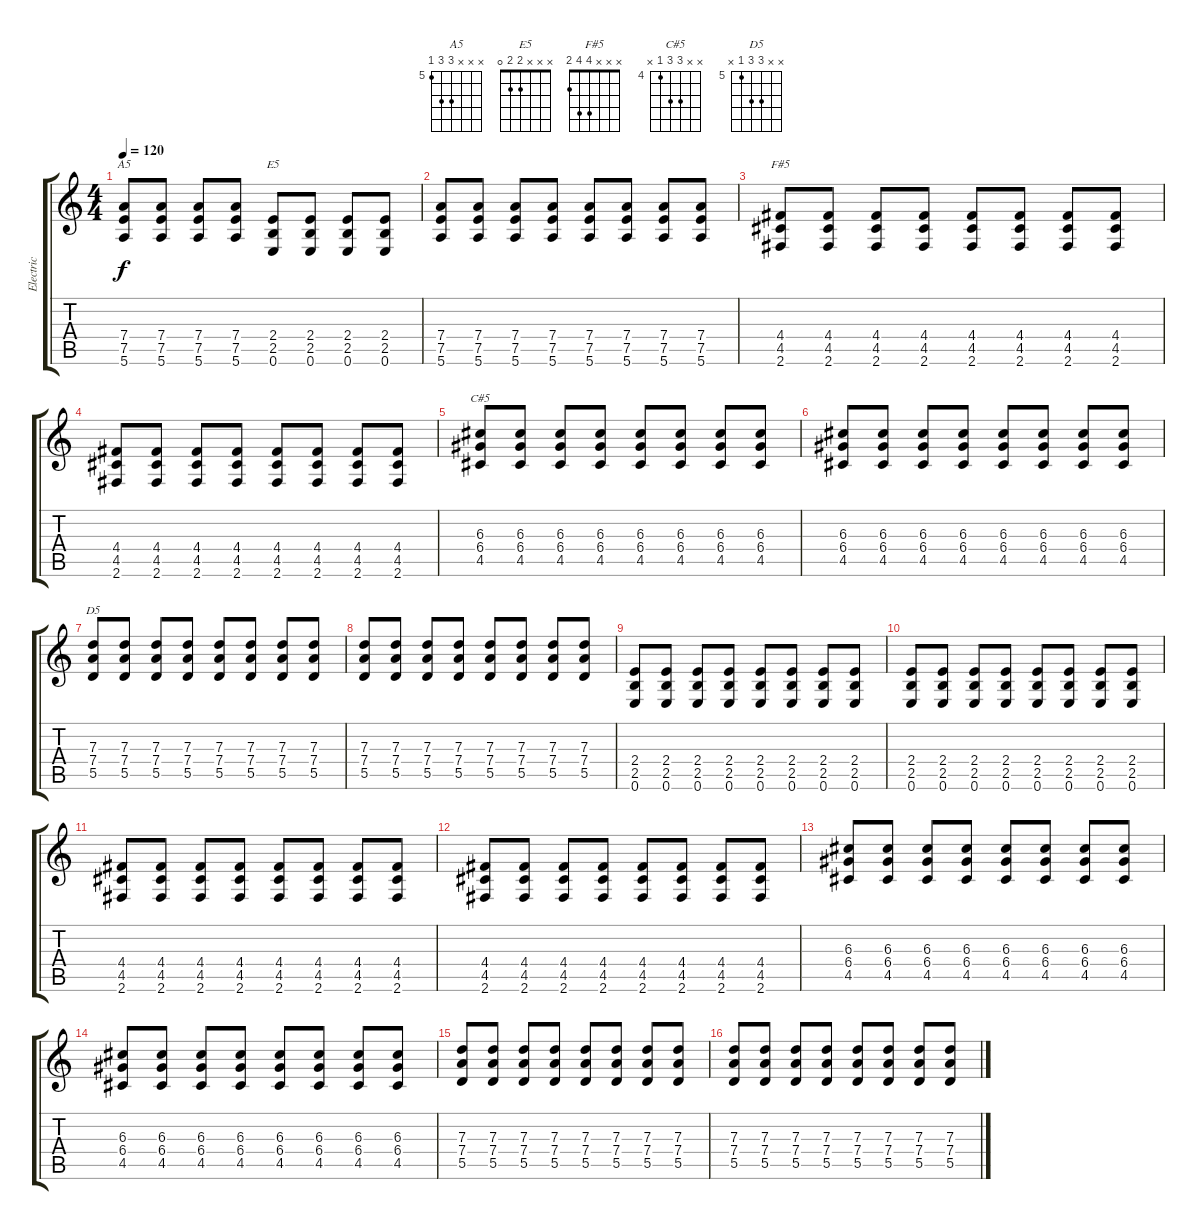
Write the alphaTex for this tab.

\track ("Electric" "Electric") {instrument electricguitarclean}
\staff {score tabs}
\tuning (E4 B3 G3 D3 A2 E2) {hide}
\chord ("A5" x x x 7 7 5) {firstfret 5}
\chord ("E5" x x x 2 2 0)
\chord ("F#5" x x x 4 4 2)
\chord ("C#5" x x 6 6 4 x) {firstfret 4}
\chord ("D5" x x 7 7 5 x) {firstfret 5}
\ts (4 4)
\tempo 120
\clef g2
\ks c
(7.4 7.5 5.6).8{ch "A5" dy f} (7.4 7.5 5.6).8 (7.4 7.5 5.6).8 (7.4 7.5 5.6).8 (2.4 2.5 0.6).8{ch "E5"} (2.4 2.5 0.6).8 (2.4 2.5 0.6).8 (2.4 2.5 0.6).8 |
(7.4 7.5 5.6).8{instrument electricguitarmuted} (7.4 7.5 5.6).8 (7.4 7.5 5.6).8 (7.4 7.5 5.6).8 (7.4 7.5 5.6).8 (7.4 7.5 5.6).8 (7.4 7.5 5.6).8 (7.4 7.5 5.6).8 |
(4.4 4.5 2.6).8{ch "F#5" instrument distortionguitar} (4.4 4.5 2.6).8 (4.4 4.5 2.6).8 (4.4 4.5 2.6).8 (4.4 4.5 2.6).8 (4.4 4.5 2.6).8 (4.4 4.5 2.6).8 (4.4 4.5 2.6).8 |
(4.4 4.5 2.6).8{instrument distortionguitar} (4.4 4.5 2.6).8 (4.4 4.5 2.6).8 (4.4 4.5 2.6).8 (4.4 4.5 2.6).8 (4.4 4.5 2.6).8 (4.4 4.5 2.6).8 (4.4 4.5 2.6).8 |
(6.3 6.4 4.5).8{ch "C#5" instrument distortionguitar} (6.3 6.4 4.5).8 (6.3 6.4 4.5).8 (6.3 6.4 4.5).8 (6.3 6.4 4.5).8 (6.3 6.4 4.5).8 (6.3 6.4 4.5).8 (6.3 6.4 4.5).8 |
(6.3 6.4 4.5).8 (6.3 6.4 4.5).8 (6.3 6.4 4.5).8 (6.3 6.4 4.5).8 (6.3 6.4 4.5).8 (6.3 6.4 4.5).8 (6.3 6.4 4.5).8 (6.3 6.4 4.5).8 |
(7.3 7.4 5.5).8{ch "D5" instrument distortionguitar} (7.3 7.4 5.5).8 (7.3 7.4 5.5).8 (7.3 7.4 5.5).8 (7.3 7.4 5.5).8 (7.3 7.4 5.5).8 (7.3 7.4 5.5).8 (7.3 7.4 5.5).8 |
(7.3 7.4 5.5).8 (7.3 7.4 5.5).8 (7.3 7.4 5.5).8 (7.3 7.4 5.5).8 (7.3 7.4 5.5).8 (7.3 7.4 5.5).8 (7.3 7.4 5.5).8 (7.3 7.4 5.5).8 |
(2.4 2.5 0.6).8{instrument distortionguitar} (2.4 2.5 0.6).8 (2.4 2.5 0.6).8 (2.4 2.5 0.6).8 (2.4 2.5 0.6).8 (2.4 2.5 0.6).8 (2.4 2.5 0.6).8 (2.4 2.5 0.6).8 |
(2.4 2.5 0.6).8 (2.4 2.5 0.6).8 (2.4 2.5 0.6).8 (2.4 2.5 0.6).8 (2.4 2.5 0.6).8 (2.4 2.5 0.6).8 (2.4 2.5 0.6).8 (2.4 2.5 0.6).8 |
(4.4 4.5 2.6).8{instrument distortionguitar} (4.4 4.5 2.6).8 (4.4 4.5 2.6).8 (4.4 4.5 2.6).8 (4.4 4.5 2.6).8 (4.4 4.5 2.6).8 (4.4 4.5 2.6).8 (4.4 4.5 2.6).8 |
(4.4 4.5 2.6).8{instrument distortionguitar} (4.4 4.5 2.6).8 (4.4 4.5 2.6).8 (4.4 4.5 2.6).8 (4.4 4.5 2.6).8 (4.4 4.5 2.6).8 (4.4 4.5 2.6).8 (4.4 4.5 2.6).8 |
(6.3 6.4 4.5).8{instrument distortionguitar} (6.3 6.4 4.5).8 (6.3 6.4 4.5).8 (6.3 6.4 4.5).8 (6.3 6.4 4.5).8 (6.3 6.4 4.5).8 (6.3 6.4 4.5).8 (6.3 6.4 4.5).8 |
(6.3 6.4 4.5).8 (6.3 6.4 4.5).8 (6.3 6.4 4.5).8 (6.3 6.4 4.5).8 (6.3 6.4 4.5).8 (6.3 6.4 4.5).8 (6.3 6.4 4.5).8 (6.3 6.4 4.5).8 |
(7.3 7.4 5.5).8{instrument distortionguitar} (7.3 7.4 5.5).8 (7.3 7.4 5.5).8 (7.3 7.4 5.5).8 (7.3 7.4 5.5).8 (7.3 7.4 5.5).8 (7.3 7.4 5.5).8 (7.3 7.4 5.5).8 |
(7.3 7.4 5.5).8 (7.3 7.4 5.5).8 (7.3 7.4 5.5).8 (7.3 7.4 5.5).8 (7.3 7.4 5.5).8 (7.3 7.4 5.5).8 (7.3 7.4 5.5).8 (7.3 7.4 5.5).8
